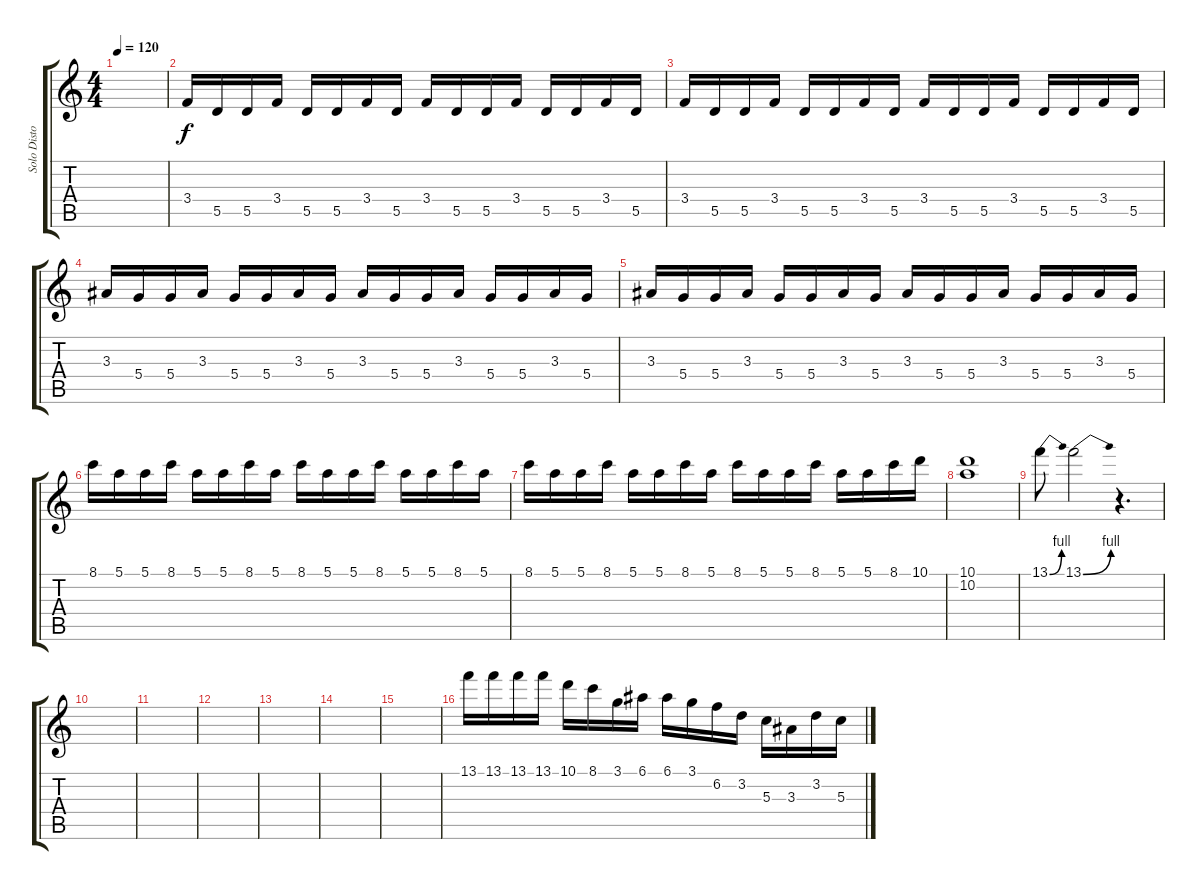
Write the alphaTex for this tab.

\track ("Solo Disto" "Solo Disto") {instrument distortionguitar}
\staff {score tabs}
\tuning (E4 B3 G3 D3 A2 E2) {hide}
\ts (4 4)
\tempo 120
\clef g2
\ks c
|
3.4.16 5.5.16 5.5.16 3.4.16 5.5.16 5.5.16 3.4.16 5.5.16 3.4.16 5.5.16 5.5.16 3.4.16 5.5.16 5.5.16 3.4.16 5.5.16 |
3.4.16 5.5.16 5.5.16 3.4.16 5.5.16 5.5.16 3.4.16 5.5.16 3.4.16 5.5.16 5.5.16 3.4.16 5.5.16 5.5.16 3.4.16 5.5.16 |
3.3.16 5.4.16 5.4.16 3.3.16 5.4.16 5.4.16 3.3.16 5.4.16 3.3.16 5.4.16 5.4.16 3.3.16 5.4.16 5.4.16 3.3.16 5.4.16 |
3.3.16 5.4.16 5.4.16 3.3.16 5.4.16 5.4.16 3.3.16 5.4.16 3.3.16 5.4.16 5.4.16 3.3.16 5.4.16 5.4.16 3.3.16 5.4.16 |
8.1.16 5.1.16 5.1.16 8.1.16 5.1.16 5.1.16 8.1.16 5.1.16 8.1.16 5.1.16 5.1.16 8.1.16 5.1.16 5.1.16 8.1.16 5.1.16 |
8.1.16 5.1.16 5.1.16 8.1.16 5.1.16 5.1.16 8.1.16 5.1.16 8.1.16 5.1.16 5.1.16 8.1.16 5.1.16 5.1.16 8.1.16 10.1.16 |
(10.1 10.2).1 |
13.1{be (bend 0 0 60 4)}.8 13.1{be (bend 0 0 60 4)}.2 r.4{d} |
|
|
|
|
|
|
13.1.16 13.1.16 13.1.16 13.1.16 10.1.16 8.1.16 3.1.16 6.1.16 6.1.16 3.1.16 6.2.16 3.2.16 5.3.16 3.3.16 3.2.16 5.3.16
